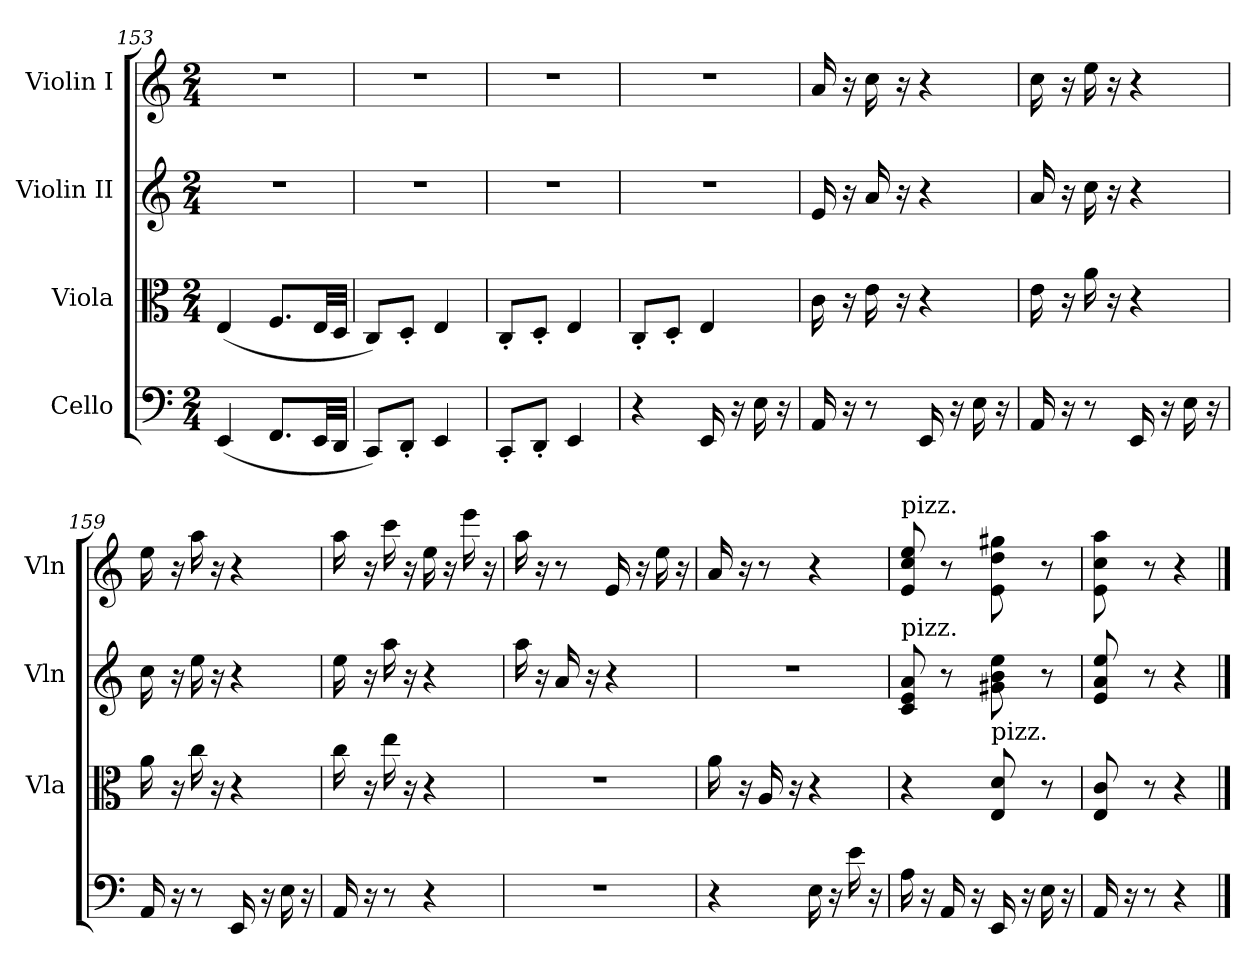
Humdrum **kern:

**kern	**kern	**kern	**kern
*part4	*part3	*part2	*part1
*staff4	*staff3	*staff2	*staff1
*I"Cello	*I"Viola	*I"Violin II	*I"Violin I
*	*I'Vla	*I'Vln	*I'Vln
*clefF4	*clefC3	*clefG2	*clefG2
*k[]	*k[]	*k[]	*k[]
*M2/4	*M2/4	*M2/4	*M2/4
=153	=153	=153	=153
(<4EE/	(<4E/	2r	2r
8.FF/L	8.F/L	.	.
32EE/LL	32E/LL	.	.
32DD/JJJ	32D/JJJ	.	.
=154	=154	=154	=154
8CC/L)	8C/L)	2r	2r
8DD'/J	8D'/J	.	.
4EE/	4E/	.	.
=155	=155	=155	=155
8CC'/L	8C'/L	2r	2r
8DD'/J	8D'/J	.	.
4EE/	4E/	.	.
=156	=156	=156	=156
4r	8C'/L	2r	2r
.	8D'/J	.	.
16EE/	4E/	.	.
16r	.	.	.
16E\	.	.	.
16r	.	.	.
=157	=157	=157	=157
16AA/	16c\	16e/	16a/
16r	16r	16r	16r
8r	16e\	16a/	16cc\
.	16r	16r	16r
16EE/	4r	4r	4r
16r	.	.	.
16E\	.	.	.
16r	.	.	.
=158	=158	=158	=158
16AA/	16e\	16a/	16cc\
16r	16r	16r	16r
8r	16a\	16cc\	16ee\
.	16r	16r	16r
16EE/	4r	4r	4r
16r	.	.	.
16E\	.	.	.
16r	.	.	.
!!LO:PB:g=z
=159	=159	=159	=159
16AA/	16a\	16cc\	16ee\
16r	16r	16r	16r
8r	16cc\	16ee\	16aa\
.	16r	16r	16r
16EE/	4r	4r	4r
16r	.	.	.
16E\	.	.	.
16r	.	.	.
=160	=160	=160	=160
16AA/	16cc\	16ee\	16aa\
16r	16r	16r	16r
8r	16ee\	16aa\	16ccc\
.	16r	16r	16r
4r	4r	4r	16ee\
.	.	.	16r
.	.	.	16eee\
.	.	.	16r
=161	=161	=161	=161
2r	2r	16aa\	16aa\
.	.	16r	16r
.	.	16a/	8r
.	.	16r	.
.	.	4r	16e/
.	.	.	16r
.	.	.	16ee\
.	.	.	16r
=162	=162	=162	=162
4r	16a\	2r	16a/
.	16r	.	16r
.	16A/	.	8r
.	16r	.	.
16E\	4r	.	4r
16r	.	.	.
16e\	.	.	.
16r	.	.	.
=163	=163	=163	=163
!	!	!	!LO:TX:a:t=pizz.
!	!	!LO:TX:a:t=pizz.	!
16A\	4r	8c/ 8e/ 8a/	8e/ 8cc/ 8ee/
16r	.	.	.
16AA/	.	8r	8r
16r	.	.	.
!	!LO:TX:a:t=pizz.	!	!
16EE/	8E/ 8d/	8g#X\ 8b\ 8ee\	8e\ 8dd\ 8gg#X\
16r	.	.	.
16E\	8r	8r	8r
16r	.	.	.
=164	=164	=164	=164
16AA/	8E/ 8c/	8e/ 8a/ 8ee/	8e\ 8cc\ 8aa\
16r	.	.	.
8r	8r	8r	8r
4r	4r	4r	4r
==	==	==	==
*-	*-	*-	*-
